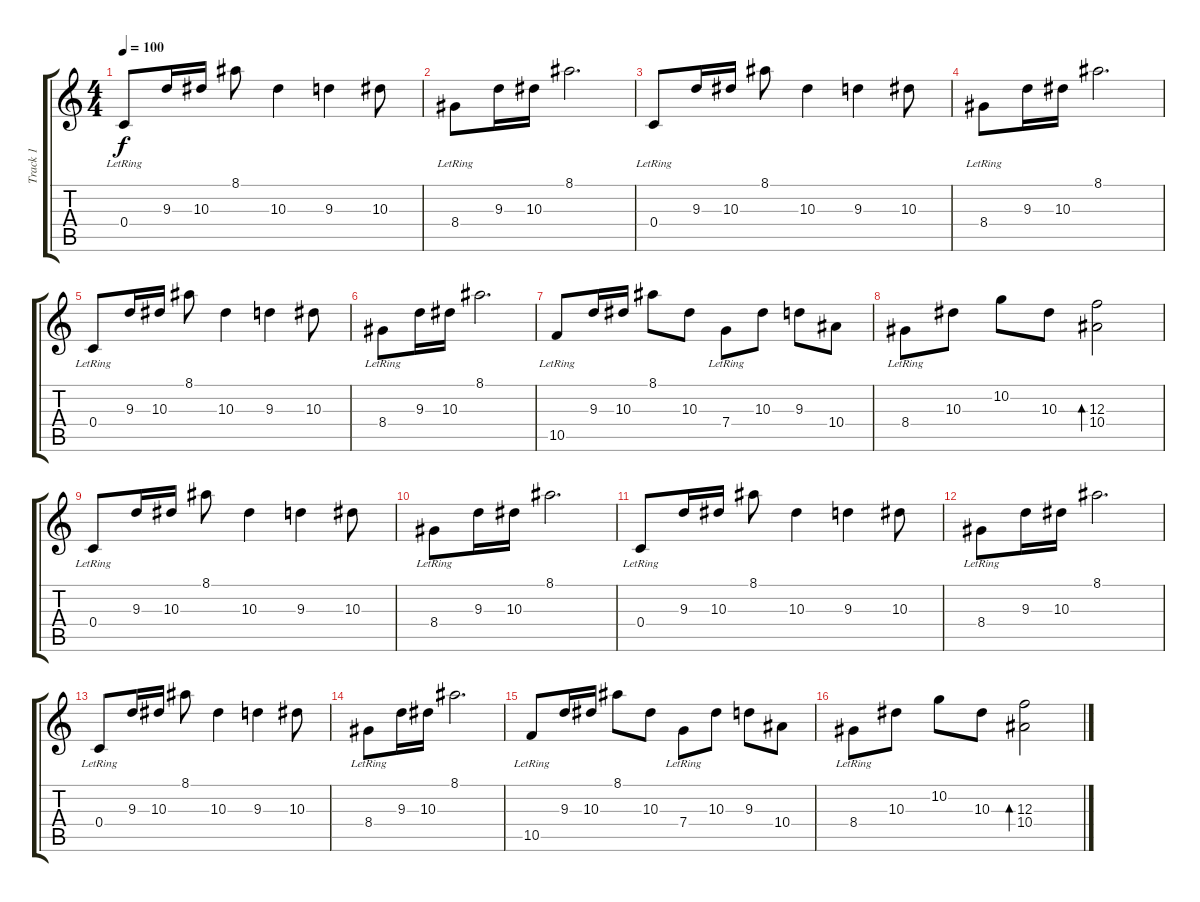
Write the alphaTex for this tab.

\track ("Track 1" "Track 1") {instrument electricguitarclean}
\staff {score tabs}
\tuning (D4 A3 F3 C3 G2 C2) {hide}
\ts (4 4)
\tempo 100
\clef g2
\ks c
0.4{lr}.8{dy f instrument electricguitarclean} 9.3.16 10.3.16 8.1.8 10.3.4 9.3.4 10.3.8 |
8.4{lr}.8 9.3.16 10.3.16 8.1.2{d} |
0.4{lr}.8 9.3.16 10.3.16 8.1.8 10.3.4 9.3.4 10.3.8 |
8.4{lr}.8 9.3.16 10.3.16 8.1.2{d} |
0.4{lr}.8 9.3.16 10.3.16 8.1.8 10.3.4 9.3.4 10.3.8 |
8.4{lr}.8 9.3.16 10.3.16 8.1.2{d} |
10.5{lr}.8 9.3.16 10.3.16 8.1.8 10.3.8 7.4{lr}.8 10.3.8 9.3.8 10.4.8 |
8.4{lr}.8 10.3.8 10.2.8 10.3.8 (12.3 10.4).2{bd 480} |
0.4{lr}.8 9.3.16 10.3.16 8.1.8 10.3.4 9.3.4 10.3.8 |
8.4{lr}.8 9.3.16 10.3.16 8.1.2{d} |
0.4{lr}.8 9.3.16 10.3.16 8.1.8 10.3.4 9.3.4 10.3.8 |
8.4{lr}.8 9.3.16 10.3.16 8.1.2{d} |
0.4{lr}.8 9.3.16 10.3.16 8.1.8 10.3.4 9.3.4 10.3.8 |
8.4{lr}.8 9.3.16 10.3.16 8.1.2{d} |
10.5{lr}.8 9.3.16 10.3.16 8.1.8 10.3.8 7.4{lr}.8 10.3.8 9.3.8 10.4.8 |
8.4{lr}.8 10.3.8 10.2.8 10.3.8 (12.3 10.4).2{bd 480}
